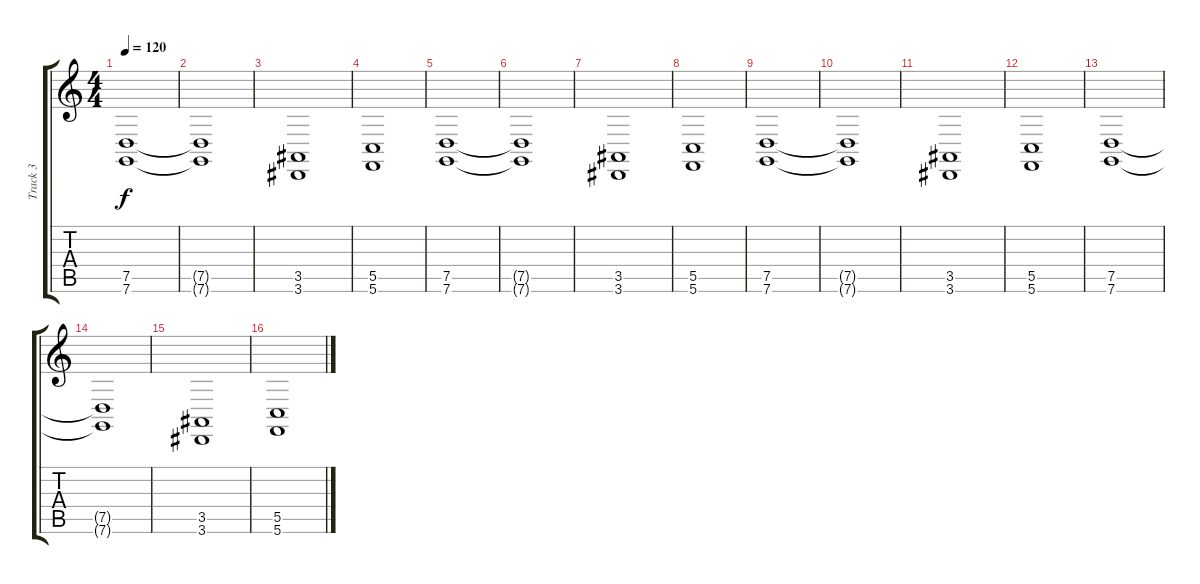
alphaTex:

\track ("Track 3" "Track 3") {instrument pad2warm}
\staff {score tabs}
\tuning (D4 A3 F3 C3 G2 C2) {hide}
\ts (4 4)
\tempo 120
\clef g2
\ks c
(7.5 7.6).1{dy f} |
(7.5{t} 7.6{t}).1 |
(3.5 3.6).1 |
(5.5 5.6).1 |
(7.5 7.6).1 |
(7.5{t} 7.6{t}).1 |
(3.5 3.6).1 |
(5.5 5.6).1 |
(7.5 7.6).1 |
(7.5{t} 7.6{t}).1 |
(3.5 3.6).1 |
(5.5 5.6).1 |
(7.5 7.6).1 |
(7.5{t} 7.6{t}).1 |
(3.5 3.6).1 |
(5.5 5.6).1
